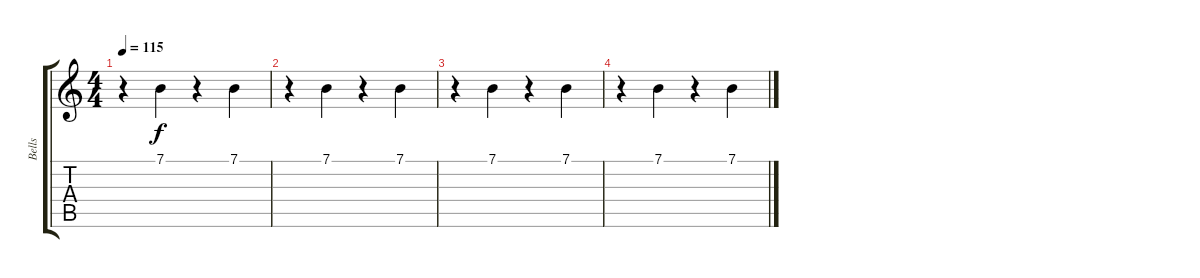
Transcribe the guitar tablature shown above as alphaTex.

\track ("Bells" "Bells") {instrument tubularbells}
\staff {score tabs}
\tuning (E4 B3 G3 D3 A2 E2) {hide}
\ts (4 4)
\tempo 115
\clef g2
\ks c
r.4{dy f} 7.1.4 r.4 7.1.4 |
r.4 7.1.4 r.4 7.1.4 |
r.4 7.1.4 r.4 7.1.4 |
r.4 7.1.4 r.4 7.1.4
